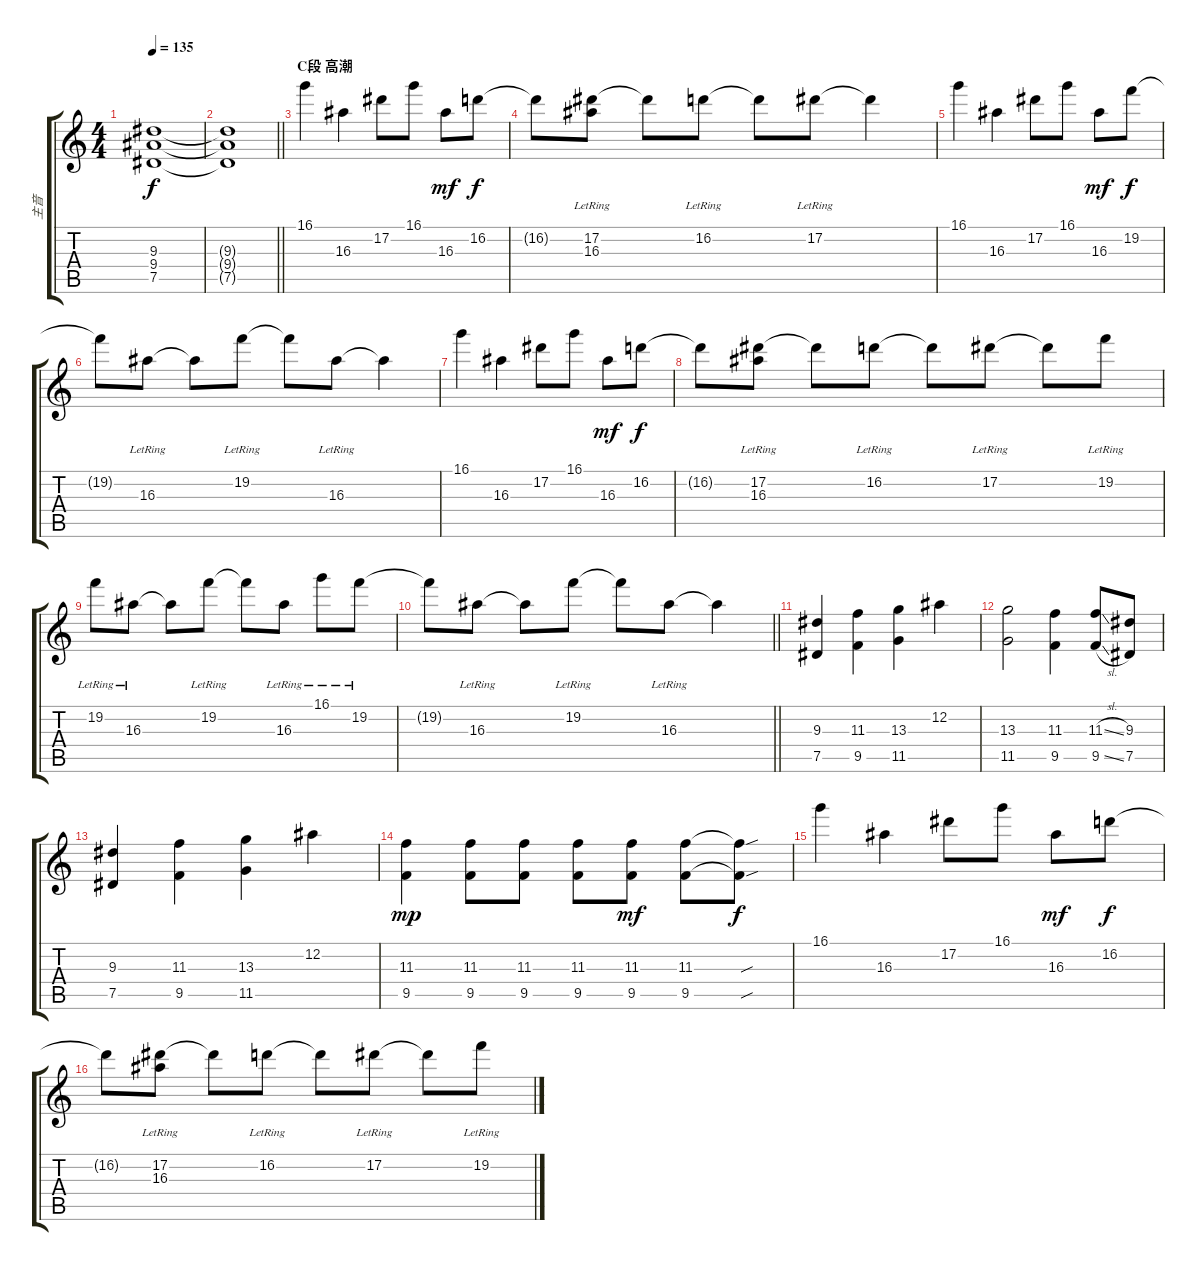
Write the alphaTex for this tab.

\track ("主音" "主音") {instrument distortionguitar}
\staff {score tabs}
\tuning (Eb4 Bb3 Gb3 Db3 Ab2 Eb2) {hide}
\ts (4 4)
\tempo 135
\clef g2
\ks c
(9.3 9.4 7.5).1{dy f} |
\barLineRight lightlight
(9.3{t} 9.4{t} 7.5{t}).1 |
\section ("" "C段 高潮")
16.1.4 16.3.4 17.2.8 16.1.8 16.3.8{dy mf} 16.2.8{dy f} |
16.2{t}.8 (17.2{lr} 16.3{lr}).8 17.2{t}.8 16.2{lr}.8 16.2{t}.8 17.2{lr}.8 17.2{t}.4 |
16.1.4 16.3.4 17.2.8 16.1.8 16.3.8{dy mf} 19.2.8{dy f} |
19.2{t}.8 16.3{lr}.8 16.3{t}.8 19.2{lr}.8 19.2{t}.8 16.3{lr}.8 16.3{t}.4 |
16.1.4 16.3.4 17.2.8 16.1.8 16.3.8{dy mf} 16.2.8{dy f} |
16.2{t}.8 (17.2{lr} 16.3{lr}).8 17.2{t}.8 16.2{lr}.8 16.2{t}.8 17.2{lr}.8 17.2{t}.8 19.2{lr}.8 |
19.2{lr}.8 16.3{lr}.8{txt ""} 16.3{t}.8 19.2{lr}.8 19.2{t}.8 16.3{lr}.8 16.1{lr}.8 19.2{lr}.8 |
\barLineRight lightlight
19.2{t}.8 16.3{lr}.8 16.3{t}.8 19.2{lr}.8 19.2{t}.8 16.3{lr}.8 16.3{t}.4 |
(9.3 7.5).4 (11.3 9.5).4 (13.3 11.5).4 12.2.4 |
(13.3 11.5).2 (11.3 9.5).4 (11.3{sl} 9.5{sl}).8 (9.3 7.5).8 |
(9.3 7.5).4 (11.3 9.5).4 (13.3 11.5).4 12.2.4 |
(11.3 9.5).4{dy mp} (11.3 9.5).8 (11.3 9.5).8 (11.3 9.5).8 (11.3 9.5).8{dy mf} (11.3 9.5).8 (11.3{sou t} 9.5{sou t}).8{dy f} |
16.1.4 16.3.4 17.2.8 16.1.8 16.3.8{dy mf} 16.2.8{dy f} |
16.2{t}.8 (17.2{lr} 16.3{lr}).8 17.2{t}.8 16.2{lr}.8 16.2{t}.8 17.2{lr}.8 17.2{t}.8 19.2{lr}.8
